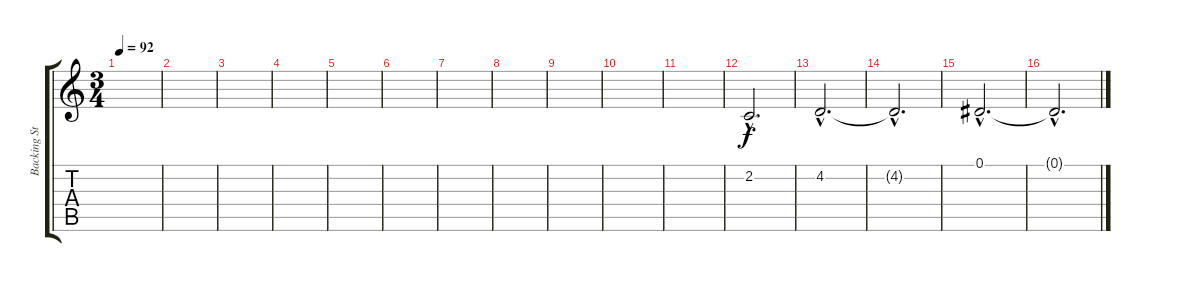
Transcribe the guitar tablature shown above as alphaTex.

\track ("Backing String" "Backing St") {instrument tremolostrings}
\staff {score tabs}
\tuning (Eb4 Bb3 Gb3 Db3 Ab2 Eb2) {hide}
\ts (3 4)
\tempo 92
\clef g2
\ks c
|
|
|
|
|
|
|
|
|
|
|
2.2{hac}.2{d} |
4.2{hac}.2{d} |
4.2{hac t}.2{d dy f} |
0.1{hac}.2{d} |
0.1{hac t}.2{d}
